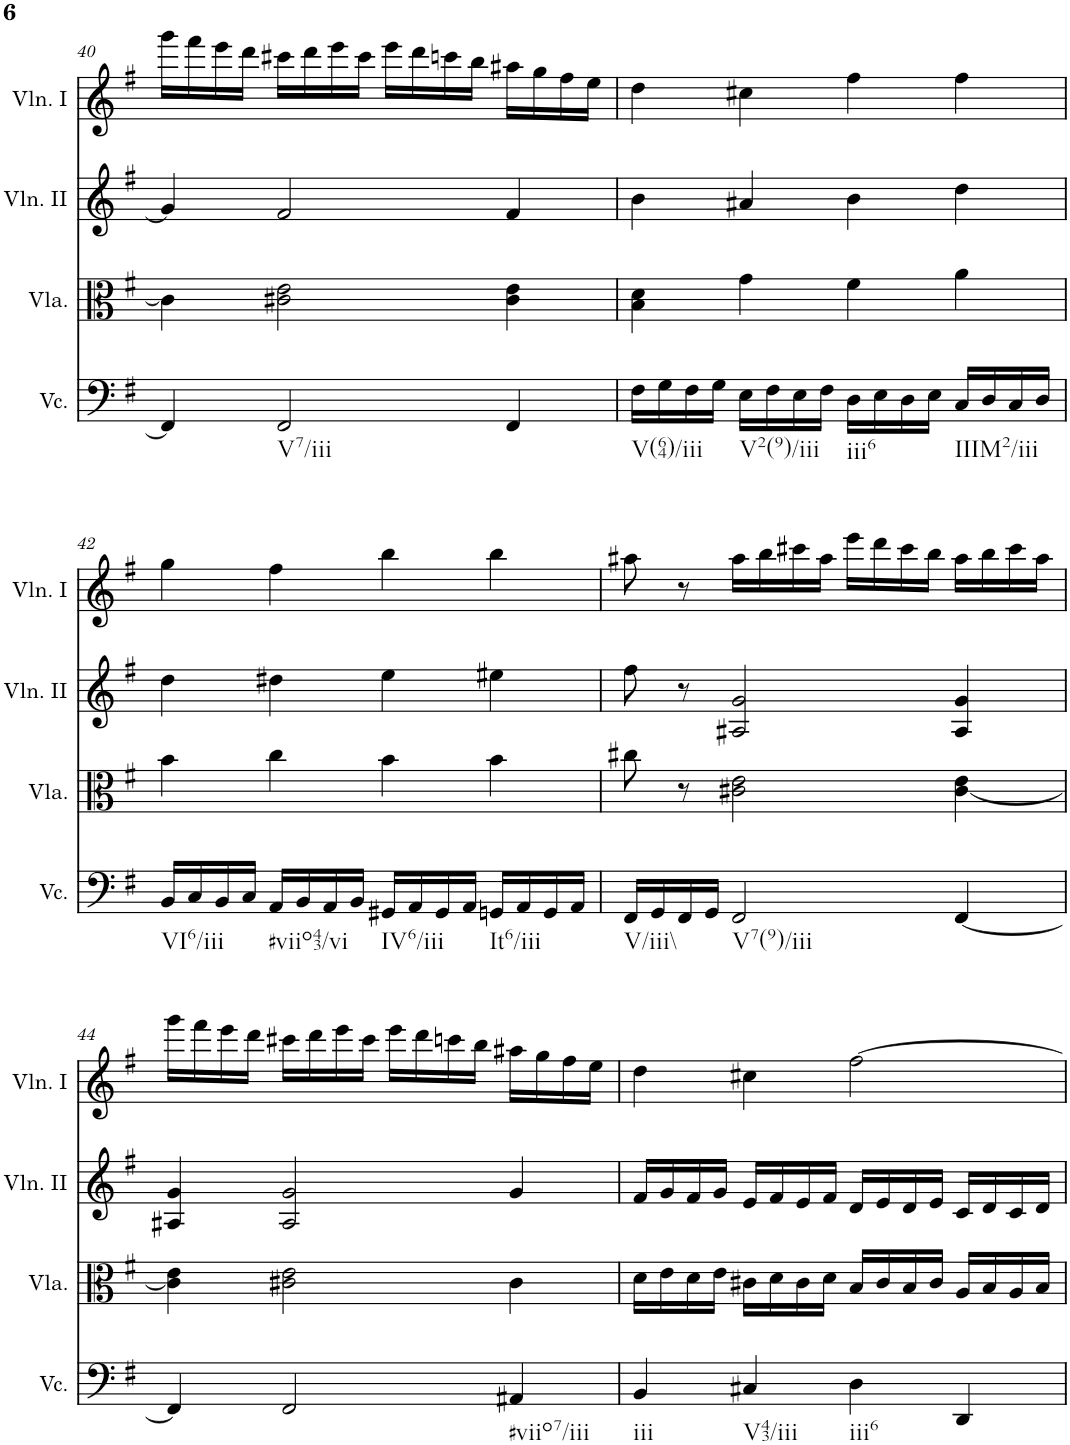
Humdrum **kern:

**kern	**kern	**kern	**kern
*part4	*part3	*part2	*part1
*staff4	*staff3	*staff2	*staff1
*I"Violoncello	*I"Viola	*I"Violino II	*I"Violino I
*I'Vc.	*I'Vla.	*I'Vln. II	*I'Vln. I
!!LO:PB:g=z
*clefF4	*clefC3	*clefG2	*clefG2
*k[f#]	*k[f#]	*k[f#]	*k[f#]
*M4/4	*M4/4	*M4/4	*M4/4
=40	=40	=40	=40
4FF#/]	4c#\]	4g/]	16ggg\LL
.	.	.	16fff#\
.	.	.	16eee\
.	.	.	16ddd\JJ
!LO:TX:b:t=V7/iii	!	!	!
2FF#/	2c#X\ 2e\	2f#/	16ccc#X\LL
.	.	.	16ddd\
.	.	.	16eee\
.	.	.	16ccc#\JJ
.	.	.	16eee\LL
.	.	.	16ddd\
.	.	.	16cccn\
.	.	.	16bb\JJ
4FF#/	4c#\ 4e\	4f#/	16aa#X\LL
.	.	.	16gg\
.	.	.	16ff#\
.	.	.	16ee\JJ
=41	=41	=41	=41
!LO:TX:b:t=V(64)/iii	!	!	!
16F#\LL	4B\ 4d\	4b\	4dd\
16G\	.	.	.
16F#\	.	.	.
16G\JJ	.	.	.
!LO:TX:b:t=V2(9)/iii	!	!	!
16E\LL	4g\	4a#X/	4cc#X\
16F#\	.	.	.
16E\	.	.	.
16F#\JJ	.	.	.
!LO:TX:b:t=iii6	!	!	!
16D\LL	4f#\	4b\	4ff#\
16E\	.	.	.
16D\	.	.	.
16E\JJ	.	.	.
!LO:TX:b:t=IIIM2/iii	!	!	!
16C/LL	4a\	4dd\	4ff#\
16D/	.	.	.
16C/	.	.	.
16D/JJ	.	.	.
!!LO:LB:g=z
=42	=42	=42	=42
!LO:TX:b:t=VI6/iii	!	!	!
16BB/LL	4b\	4dd\	4gg\
16C/	.	.	.
16BB/	.	.	.
16C/JJ	.	.	.
!LO:TX:b:t=#viio43/vi	!	!	!
16AA/LL	4cc\	4dd#X\	4ff#\
16BB/	.	.	.
16AA/	.	.	.
16BB/JJ	.	.	.
!LO:TX:b:t=IV6/iii	!	!	!
16GG#X/LL	4b\	4ee\	4bb\
16AA/	.	.	.
16GG#/	.	.	.
16AA/JJ	.	.	.
!LO:TX:b:t=It6/iii	!	!	!
16GGn/LL	4b\	4ee#X\	4bb\
16AA/	.	.	.
16GG/	.	.	.
16AA/JJ	.	.	.
=43	=43	=43	=43
!LO:TX:b:t=V/iii\\	!	!	!
16FF#/LL	8cc#X\	8ff#\	8aa#X\
16GG/	.	.	.
16FF#/	8r	8r	8r
16GG/JJ	.	.	.
!LO:TX:b:t=V7(9)/iii	!	!	!
2FF#/	2c#X\ 2e\	2A#X/ 2g/	16aa#\LL
.	.	.	16bb\
.	.	.	16ccc#X\
.	.	.	16aa#\JJ
.	.	.	16eee\LL
.	.	.	16ddd\
.	.	.	16ccc#\
.	.	.	16bb\JJ
[4FF#/	[4c#\ 4e\	4A#/ 4g/	16aa#\LL
.	.	.	16bb\
.	.	.	16ccc#\
.	.	.	16aa#\JJ
!!LO:LB:g=z
=44	=44	=44	=44
4FF#/]	4c#\] 4e\	4A#X/ 4g/	16ggg\LL
.	.	.	16fff#\
.	.	.	16eee\
.	.	.	16ddd\JJ
2FF#/	2c#X\ 2e\	2A#/ 2g/	16ccc#X\LL
.	.	.	16ddd\
.	.	.	16eee\
.	.	.	16ccc#\JJ
.	.	.	16eee\LL
.	.	.	16ddd\
.	.	.	16cccn\
.	.	.	16bb\JJ
!LO:TX:b:t=#viio7/iii	!	!	!
4AA#X/	4c#\	4g/	16aa#X\LL
.	.	.	16gg\
.	.	.	16ff#\
.	.	.	16ee\JJ
=45	=45	=45	=45
!LO:TX:b:t=iii	!	!	!
4BB/	16d\LL	16f#/LL	4dd\
.	16e\	16g/	.
.	16d\	16f#/	.
.	16e\JJ	16g/JJ	.
!LO:TX:b:t=V43/iii	!	!	!
4C#X/	16c#X\LL	16e/LL	4cc#X\
.	16d\	16f#/	.
.	16c#\	16e/	.
.	16d\JJ	16f#/JJ	.
!LO:TX:b:t=iii6	!	!	!
4D\	16B/LL	16d/LL	[2ff#\
.	16c#/	16e/	.
.	16B/	16d/	.
.	16c#/JJ	16e/JJ	.
4DD/	16A/LL	16c/LL	.
.	16B/	16d/	.
.	16A/	16c/	.
.	16B/JJ	16d/JJ	.
=	=	=	=
*-	*-	*-	*-
